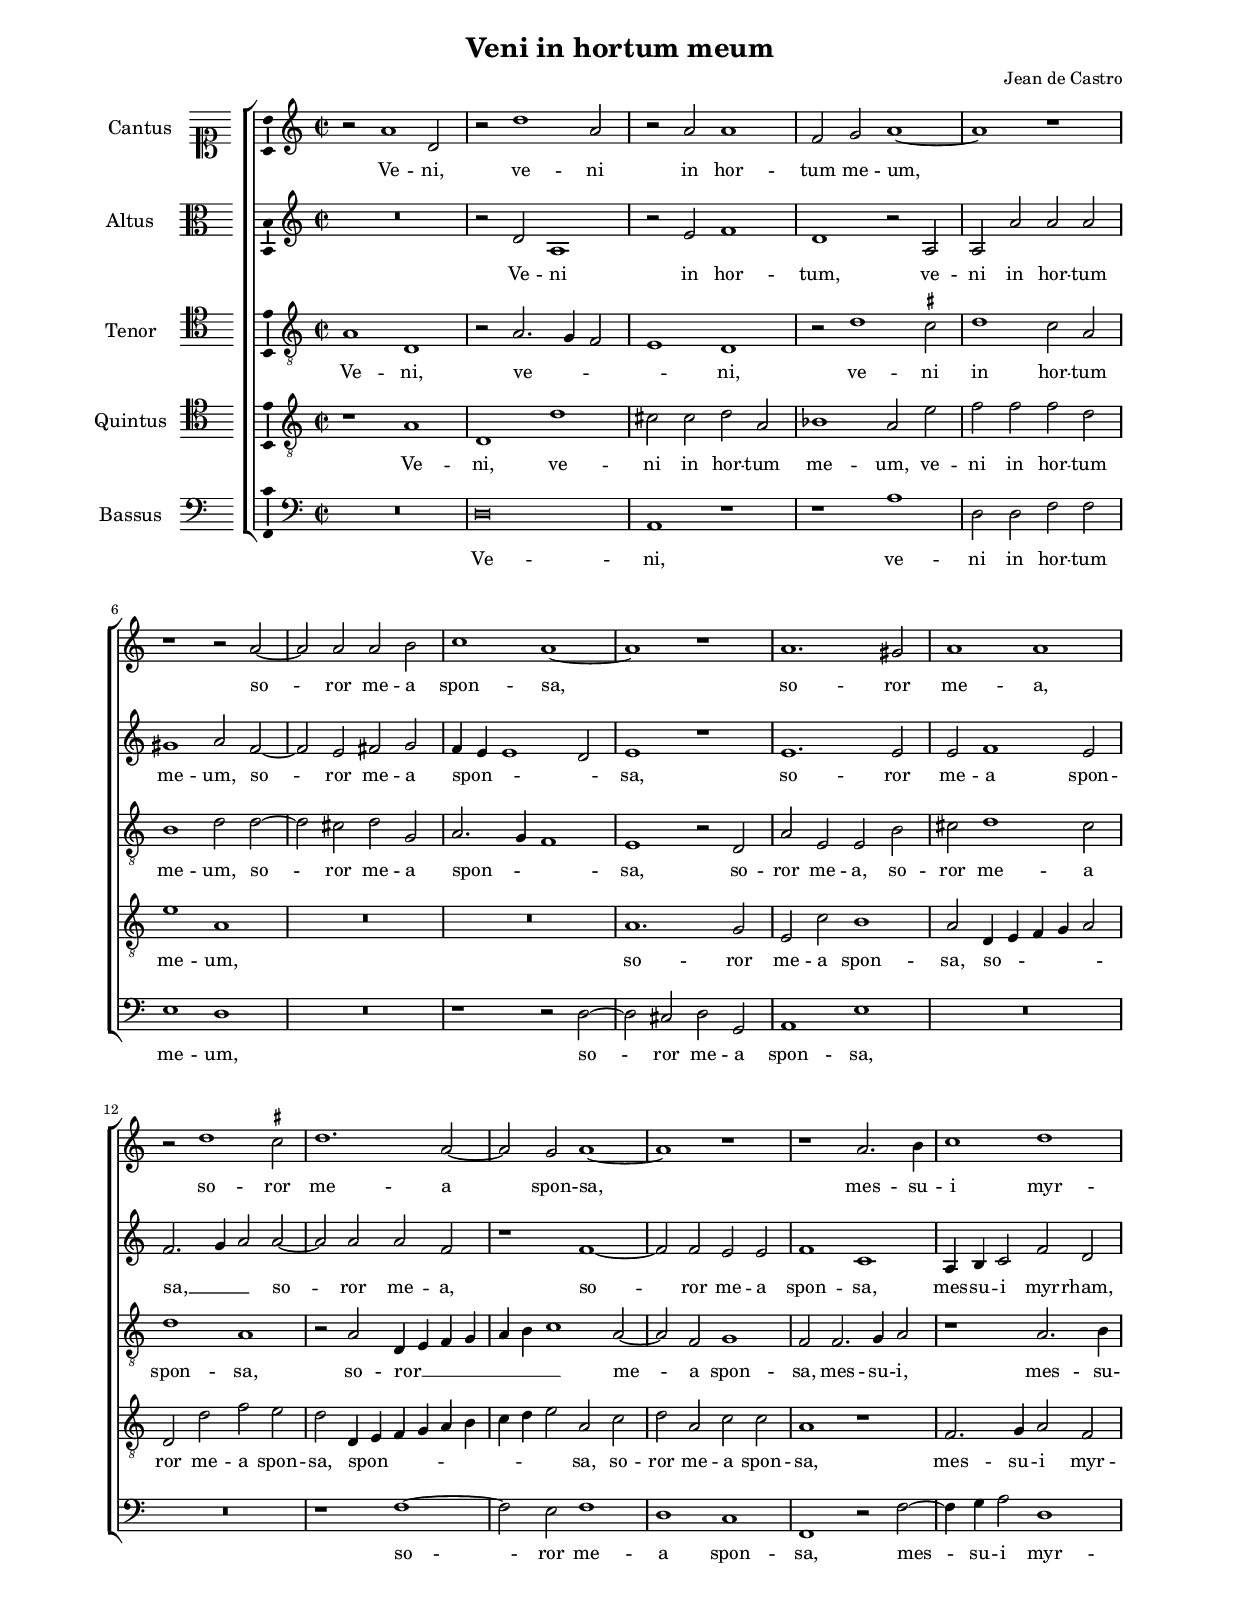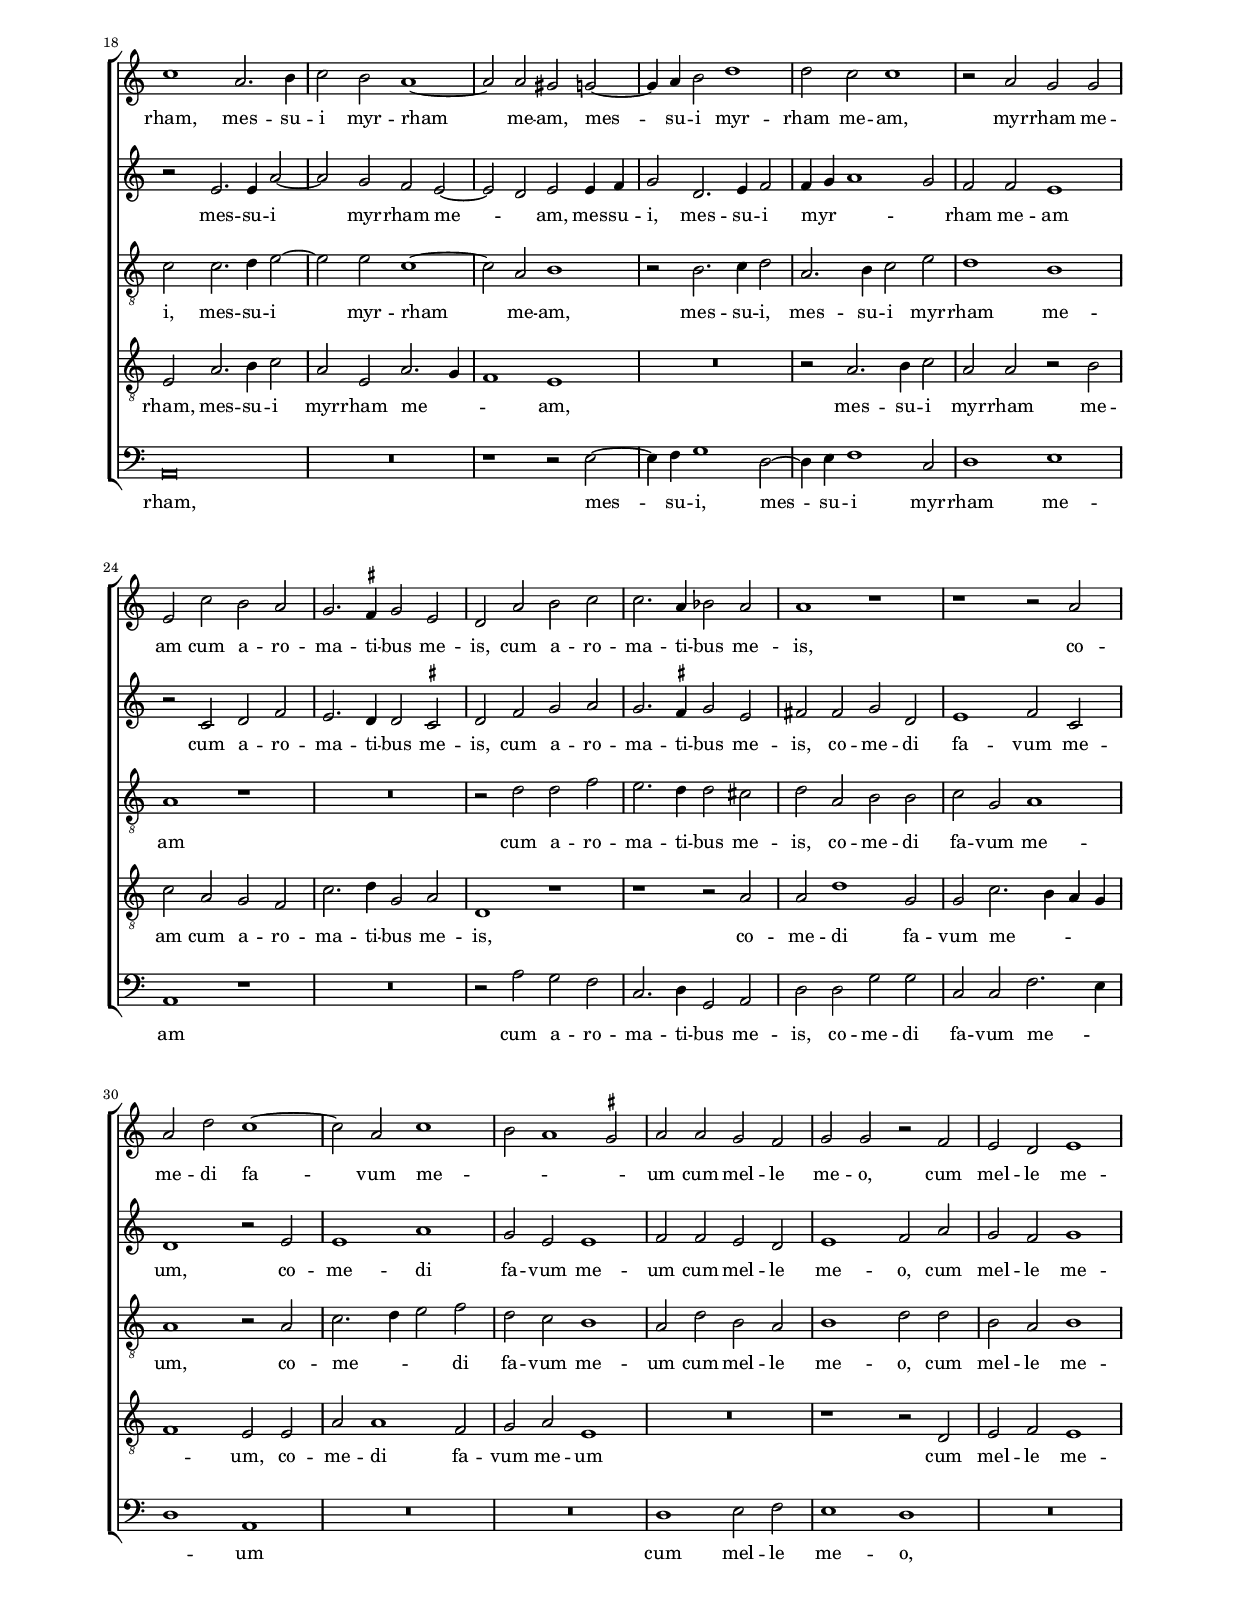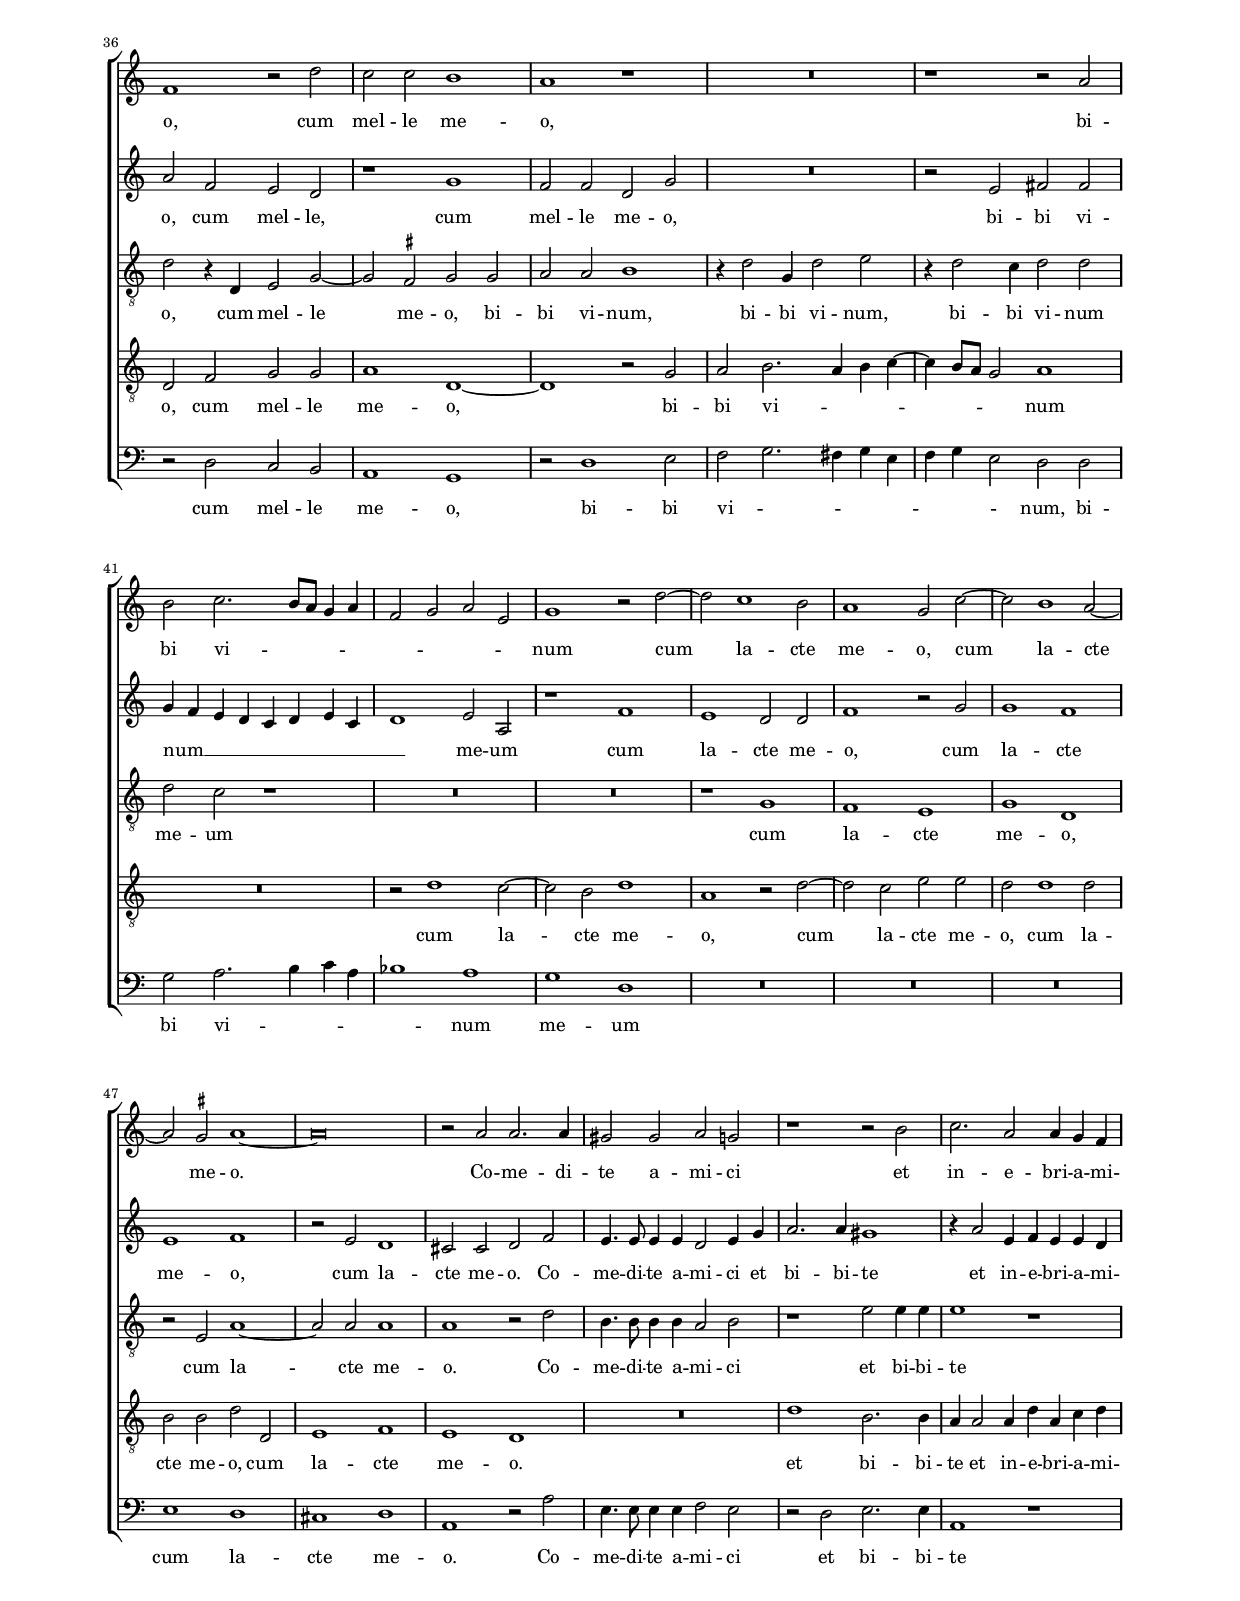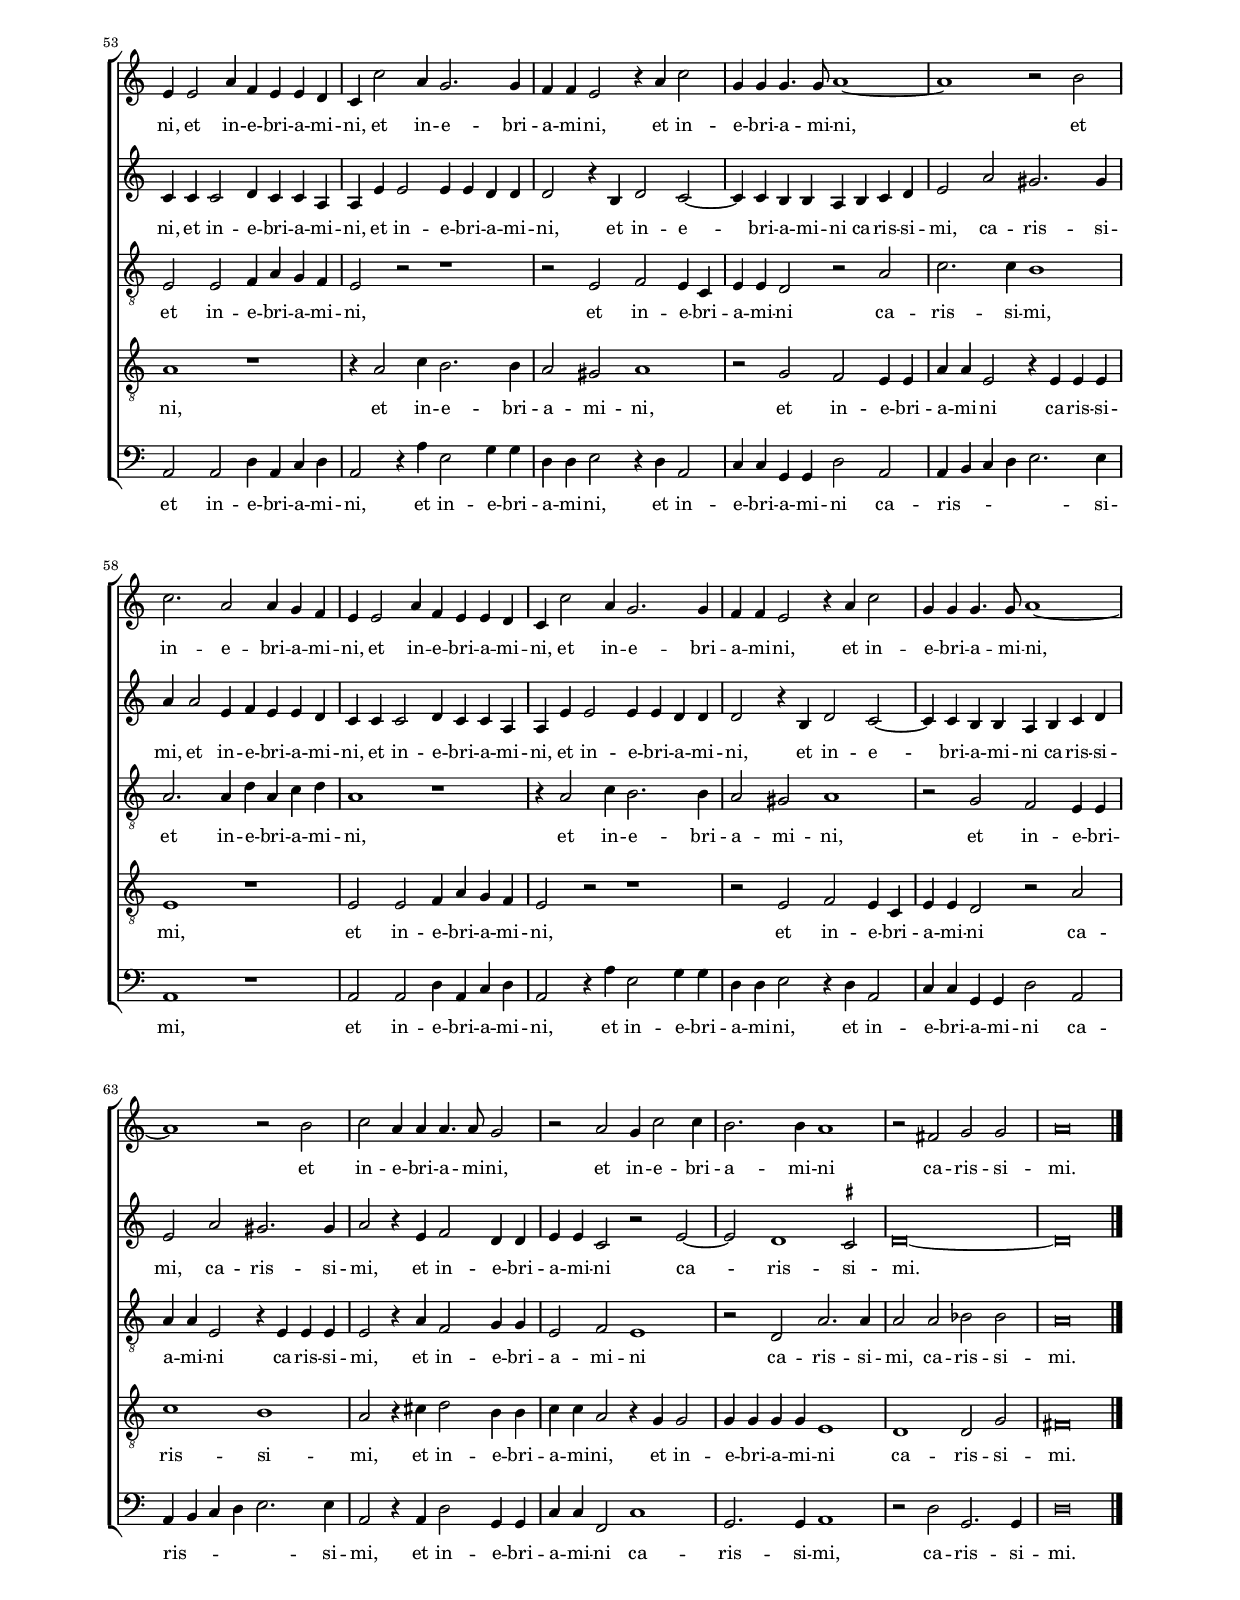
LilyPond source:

\header
{
  title="Veni in hortum meum"
  composer="Jean de Castro"
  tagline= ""
}

\version "2.24.2"
\include "deutsch.ly"
#(set-global-staff-size 15)
% #(set-default-paper-size "letter")
#(ly:set-option 'point-and-click #f)


\paper
	{
	top-margin = 1.8 \cm
	bottom-margin = 1.8 \cm
	left-margin = 2 \cm
	right-margin = 2 \cm
	ragged-bottom = ##f
	ragged-last-bottom = ##f
	print-page-number = ##f
	system-system-spacing = #'((basic-distance . 17) (minimum-distance . 14) (padding . 6) (strechability . 150))
%	systems-per-page = 3
%	min-systems-per-page = 3
	markup-system-spacing.basic-distance = #12
%	print-all-headers = ##t
%	print-first-page-number = ##t
%	first-page-number = 1
	}

	
global = {
	\key c \major
	\time 2/2 \set Score.measureLength = #(ly:make-moment 2/1)
	\skip 1*136 \bar "|."
	}

	ficta = { \once \set suggestAccidentals = ##t }

	forget = #(define-music-function (music) (ly:music?) #{
		\accidentalStyle forget
		$music
		\accidentalStyle default
		#})

	m = \melisma
	me = \melismaEnd
%	\mark \markup { \override #'(style . baroque) { \note  {\breve} #1 = \note {\breve.} #1 } }



incipitcantus = \markup { \score {
	{
	\set Staff.instrumentName = \markup { \fontsize #1 "Cantus" }
	\key c \major
	\clef soprano
	s4 \bar ""
	}
	\layout  {
	raggedright = ##t
	indent = 1.6 \cm
	line-width = 2.5\cm	
	\context { \Staff \remove Time_signature_engraver }
	\override Staff.Clef.Y-extent = #'(0 . 0)
	}} \hspace #1 }

      
incipitaltus = \markup { \score {
	{
	\set Staff.instrumentName = \markup { \fontsize #1 "Altus" }
	\key c \major
	\clef alto
	s4 \bar ""
	}
	\layout  {
	raggedright = ##t
	indent = 1.6 \cm
	line-width = 2.5\cm	
	\context { \Staff \remove Time_signature_engraver }
	\override Staff.Clef.Y-extent = #'(0 . 0)
	}} \hspace #1 }


incipittenor = \markup { \score {
	{
	\set Staff.instrumentName = \markup { \fontsize #1 "Tenor" }
	\key c \major
	\clef tenor
	s4 \bar ""
	}
	\layout  {
	raggedright = ##t
	indent = 1.6 \cm
	line-width = 2.5\cm	
	\context { \Staff \remove Time_signature_engraver }
	\override Staff.Clef.Y-extent = #'(0 . 0)
	}} \hspace #1 }
      
      
incipitquintus = \markup { \score {
	{
	\set Staff.instrumentName = \markup { \fontsize #1 "Quintus" }
	\key c \major
	\clef tenor
	s4 \bar ""
	}
	\layout  {
	raggedright = ##t
	indent = 1.6 \cm
	line-width = 2.5\cm	
	\context { \Staff \remove Time_signature_engraver }
	\override Staff.Clef.Y-extent = #'(0 . 0)
	}} \hspace #1 }
      
      
incipitbassus = \markup { \score {
	{
	\set Staff.instrumentName = \markup { \fontsize #1 "Bassus" }
	\key c \major
	\clef bass
	s4 \bar ""
	}
	\layout  {
	raggedright = ##t
	indent = 1.6 \cm
	line-width = 2.5\cm	
	\context { \Staff \remove Time_signature_engraver }
	\override Staff.Clef.Y-extent = #'(0 . 0)
	}} \hspace #1 }


cantus =  \relative c''
	{
	r2 a1 d,2
	r2 d'1 a2
	r2 a a1
	f2 g a1~
%5
	a1 r |
	r1 r2 a~
	a2 a a h
	c1 a~
	a1 r
%10
	a1. gis2 |
	a1 a
	r2 d1 \ficta cis2
	d1. a2~
	a2 g2 a1~
%15
	a1 r |
	r1 a2. h4
	c1 d
	c1 a2. h4
	c2 h a1~
%20
	a2 a gis g~ |
	g4 a h2 d1
	d2 c c1
	r2 a g g
	e2 c' h a |
%25
	g2. \ficta fis4 g2 e |
	d2 a' h c
	c2. a4 b2 a
	a1 r
	r1 r2 a
%30
	a2 d c1~ |
	c2 a c1
	h2 a1 \ficta gis2
	a2 a g f2
	g2 g r f
%35
	e2 d e1 |
	f1 r2 d'
	c2 c h1
	a1 r
	R\breve
%40
	r1 r2 a |
	h2 c2. h8 a g4 a
	f2 g a e
	g1 r2 d'~
	d2 c1 h2
%45
	a1 g2 c~ |
	c2 h1 a2~
	a2 \ficta gis a1~
	a\breve
	r2 a a2. a4
%50
	gis2 gis a g |
	r1 r2 h
	c2. a2 a4 g f
	e4 e2 a4 f e e d
	c4 c'2 a4 g2. g4
%55
	f4 f e2 r4 a c2 |
	g4 g g4. g8 a1~
	a1 r2 h
	c2. a2 a4 g f
	e4 e2 a4 f e e d
%60
	c4 c'2 a4 g2. g4 |
	f4 f e2 r4 a c2
	g4 g g4. g8 a1~
	a1 r2 h
	c2 a4 a a4. a8 g2
%65
	r2 a g4 c2 c4 |
	h2. h4 a1
	r2 fis g g
	a\breve |
	}


altus =  \relative c'
	{
	R\breve
	r2 d a1
	r2 e' f1
	d1 r2 a
%5
	a2 a' a a |
	gis1 a2 f~
	f2 e fis g
	f4 e e1 d2
	e1 r
%10
	e1. e2 |
	e2 f1 e2
	f2. g4 a2 a~
	a2 a a f
	r1 f~
%15
	f2 f e e |
	f1 c
	a4 h c2 f d
	r2 e2. e4 a2~
	a2 g f e~
%20
	e2 d e e4 f |
	g2 d2. e4 f2
	f4 g a1 g2
	f2 f e1
	r2 c d f
%25
	e2. d4 d2 \ficta cis |
	d2 f g a
	g2. \ficta fis4 g2 e
	fis2 fis g d
	e1 f2 c
%30
	d1 r2 e |
	e1 a
	g2 e e1
	f2 f e d
	e1 f2 a
%35
	g2 f g1 |
	a2 f e d
	r1 g
	f2 f d g
	R\breve
%40
	r2 e fis fis |
	g4 f e d c d e c
	d1 e2 a,
	r1 f'
	e1 d2 d
%45
	f1 r2 g |
	g1 f
	e1 f
	r2 e d1
	cis2 cis d f
%50
	e4. e8 e4 e  d2 e4 g |
	a2. a4 gis1
	r4 a2 e4 f e e d
	c4 c c2 d4 c c a
	a4 e' e2 e4 e d d
%55
	d2 r4 h d2 c~ |
	c4 c h h a h c d
	e2 a gis2. gis4
	a4 a2 e4 f e e d
	c4 c c2 d4 c c a
%60
	a4 e' e2 e4 e d d |
	d2 r4 h d2 c~
	c4 c h h a h c d
	e2 a gis2. gis4
	a2 r4 e f2 d4 d
%65
	e4 e c2 r e~ |
	e2 d1 \ficta cis2
	d\breve~
	d\breve |
	}


tenor =  \relative c'
	{
	a1 d,
	r2 a'2. g4 f2
	e1 d
	r2 d'1 \ficta cis2
%5
	d1 c2 a |
	h1 d2 d~
	d2 cis d g,
	a2. g4 f1
	e1 r2 d
%10
	a'2 e e h' |
	cis2 d1 cis2
	d1 a
	r2 a d,4 e f g
	a4 h c1 a2~
%15
	a2 f2 g1 |
	f2 f2. g4 a2
	r1 a2. h4
	c2 c2. d4 e2~
	e2 e c1~
%20
	c2 a h1 |
	r2 h2. c4 d2
	a2. h4 c2 e
	d1 h
	a1 r
%25
	R\breve |
	r2 d d f
	e2. d4 d2 cis
	d2 a h h
	c2 g a1
%30
	a1 r2 a |
	c2. d4 e2 f
	d2 c h1
	a2 d h a
	h1 d2 d
%35
	h2 a h1 |
	d2 r4 d, e2 g~
	g2 \ficta fis g g
	a2 a h1
	r4 d2 g,4 d'2 e
%40
	r4 d2 c4 d2 d |
	d2 c r1
	R\breve
	R\breve
	r1 g
%45
	f1 e |
	g1 d
	r2 e a1~
	a2 a a1
	a1 r2 d
%50
	h4. h8 h4 h a2 h |
	r1 e2 e4 e
	e1 r
	e,2 e f4 a g f
	e2 r r1
%55
	r2 e f e4 c |
	e4 e d2 r a'
	c2. c4 h1
	a2. a4 d a c d
	a1 r
%60
	r4 a2 c4 h2. h4 |
	a2 gis a1
	r2 g f e4 e
	a4 a e2 r4 e e e
	e2 r4 a f2 g4 g
%65
	e2 f e1 |
	r2 d a'2. a4
	a2 a b b
	a\breve |
	}


quintus  =  \relative c'
	{
	r1 a
	d,1 d'
	cis2 cis d a
	b1 a2 e'
%5
	f2 f f d |
	e1 a,
	R\breve
	R\breve
	a1. g2
%10
	e2 c' h1 |
	a2 d,4 e f g a2
	d,2 d' f e
	d2 d,4 e f g a h
	c4 d e2 a, c
%15
	d2 a c c |
	a1 r
	f2. g4 a2 f
	e2 a2. h4 c2
	a2 e a2. g4
%20
	f1 e |
	R\breve
	r2 a2. h4 c2
	a2 a r h
	c2 a g f
%25
	c'2. d4 g,2 a |
	d,1 r
	r1 r2 a'
	a2 d1 g,2
	g2 c2. h4 a g
%30
	f1 e2 e |
	a2 a1 f2
	g2 a e1
	R\breve
	r1 r2 d
%35
	e2 f e1 |
	d2 f g g
	a1 d,~
	d1 r2 g
	a2 h2. a4 h4 c~
%40
	c4 h8 a g2 a1 |
	R\breve
	r2 d1 c2~
	c2 h d1
	a1 r2 d~
%45
	d2 c e e |
	d2 d1 d2
	h2 h d d,
	e1 f
	e1 d
%50
	R\breve |
	d'1 h2. h4
	a4 a2 a4 d a c d
	a1 r
	r4 a2 c4 h2. h4
%55
	a2 gis a1 |
	r2 g f e4 e
	a4 a e2 r4 e e e
	e1 r
	e2 e f4 a g f
%60
	e2 r r1 |
	r2 e f e4 c
	e4 e d2 r a'
	c1 h
	a2 r4 cis d2 h4 h
%65
	c4 c a2 r4 g g2 |
	g4 g g g e1
	d1 d2 g
	fis\breve |
	}


bassus  =  \relative c
	{
	R\breve
	d\breve
	a1 r
	r1 a'
%5
	d,2 d f f |
	e1 d
	R\breve
	r1 r2 d~
	d2 cis d g,
%10
	a1 e' |
	R\breve
	R\breve
	r1 f~
	f2 e f1
%15
	d1 c |
	f,1 r2 f'~
	f4 g a2 d,1
	a\breve
	R\breve
%20
	r1 r2 e'~ |
	e4 f g1 d2~
	d4 e f1 c2
	d1 e
	a,1 r
%25
	R\breve |
	r2 a' g f
	c2. d4 g,2 a
	d2 d g g
	c,2 c f2. e4
%30
	d1 a |
	R\breve
	R\breve
	d1 e2 f
	e1 d
%35
	R\breve |
	r2 d c h
	a1 g
	r2 d'1 e2
	f2 g2. fis4 g e
%40
	f4 g e2 d d |
	g2 a2. h4 c a
	b1 a
	g1 d
	R\breve
%45
	R\breve |
	R\breve
	e1 d
	cis1 d
	a1 r2 a'
%50
	e4. e8 e4 e f2 e |
	r2 d e2. e4
	a,1 r
	a2 a d4 a c d
	a2 r4 a' e2 g4 g
%55
	d4 d e2 r4 d a2 |
	c4 c g g d'2 a
	a4 h c d e2. e4
	a,1 r
	a2 a d4 a c d
%60
	a2 r4 a' e2 g4 g |
	d4 d e2 r4 d a2
	c4 c g g d'2 a
	a4 h c d e2. e4
	a,2 r4 a d2 g,4 g
%65
	c4 c f,2 c'1 |
	g2. g4 a1
	r2 d2 g,2. g4
	d'\breve |
	}


lyricscantus = \lyricmode {
	Ve -- ni,
	ve -- ni in hor -- tum me -- um,
	so -- ror me -- a spon -- sa,
	so -- ror me -- a,
	so -- ror me -- a spon -- sa,
	mes -- su -- i myr -- rham,
	mes -- su -- i myr -- rham me -- am,
	mes -- su -- i myr -- rham me -- am,
	myr -- rham me -- am
	cum a -- ro -- ma -- ti -- bus me -- is,
	cum a -- ro -- ma -- ti -- bus me -- is,
	co -- me -- di fa -- vum me -- _ _ _ um
	cum mel -- le me -- o,
	cum mel -- le me -- o,
	cum mel -- le me -- o,
	bi -- bi vi -- _ _ _ _ _ _ _ _ num
	cum la -- cte me -- o,
	cum la -- cte me -- o.
	Co -- me -- di -- te a -- mi -- ci
	et in -- e -- bri -- a -- mi -- ni,
	et in -- e -- bri -- a -- mi -- ni,
	et in -- e -- bri -- a -- mi -- ni,
	et in -- e -- bri -- a -- mi -- ni,
	et in -- e -- bri -- a -- mi -- ni,
	et in -- e -- bri -- a -- mi -- ni,
	et in -- e -- bri -- a -- mi -- ni,
	et in -- e -- bri -- a -- mi -- ni,
	et in -- e -- bri -- a -- mi -- ni,
	et in -- e -- bri -- a -- mi -- ni
	ca -- ris -- si -- mi.
	}


lyricsaltus = \lyricmode {
	Ve -- ni in hor -- tum,
	ve -- ni in hor -- tum me -- um,
	so -- ror me -- a spon -- _ _ _ sa,
	so -- ror me -- a spon -- sa, __ _ _
	so -- ror me -- a,
	so -- ror me -- a spon -- sa,
	mes -- su -- i myr -- rham,
	mes -- su -- i myr -- rham me -- _ am,
	mes -- su -- i,
	mes -- su -- i myr -- _ _ _ rham me -- am
	cum a -- ro -- ma -- ti -- bus me -- is,
	cum a -- ro -- ma -- ti -- bus me -- is,
	co -- me -- di fa -- vum me -- um,
	co -- me -- di fa -- vum me -- um
	cum mel -- le me -- o,
	cum mel -- le me -- o,
	cum mel -- le,
	cum mel -- le me -- o,
	bi -- bi vi -- num __ _ _ _ _ _ _ _ _ me -- um
	cum la -- cte me -- o,
	cum la -- cte me -- o,
	cum la -- cte me -- o.
	Co -- me -- di -- te a -- mi -- ci
	et bi -- bi -- te
	et in -- e -- bri -- a -- mi -- ni,
	et in -- e -- bri -- a -- mi -- ni,
	et in -- e -- bri -- a -- mi -- ni,
	et in -- e -- bri -- a -- mi -- ni
	ca -- ris -- si -- mi,
	ca -- ris -- si -- mi,
	et in -- e -- bri -- a -- mi -- ni,
	et in -- e -- bri -- a -- mi -- ni,
	et in -- e -- bri -- a -- mi -- ni,
	et in -- e -- bri -- a -- mi -- ni
	ca -- ris -- si -- mi,
	ca -- ris -- si -- mi,
	et in -- e -- bri -- a -- mi -- ni
	ca -- ris -- si -- mi.
	}


lyricstenor = \lyricmode {
	Ve -- ni,
	ve -- _ _ _ ni,
	ve -- ni in hor -- tum me -- um,
	so -- ror me -- a spon -- _ _ sa,
	so -- ror me -- a,
	so -- ror me -- a spon -- sa,
	so -- ror __ _ _ _ _ _ _ me -- a spon -- sa,
	mes -- su -- i,
	mes -- su -- i,
	mes -- su -- i myr -- rham me -- am,
	mes -- su -- i,
	mes -- su -- i myr -- rham me -- am
	cum a -- ro -- ma -- ti -- bus me -- is,
	co -- me -- di fa -- vum me -- um,
	co -- me -- _ _ di fa -- vum me -- um
	cum mel -- le me -- o,
	cum mel -- le me -- o,
	cum mel -- le me -- o,
	bi -- bi vi -- num,
	bi -- bi vi -- num,
	bi -- bi vi -- num me -- um
	cum la -- cte me -- o,
	cum la -- cte me -- o.
	Co -- me -- di -- te a -- mi -- ci
	et bi -- bi -- te
	et in -- e -- bri -- a -- mi -- ni,
	et in -- e -- bri -- a -- mi -- ni
	ca -- ris -- si -- mi,
	et in -- e -- bri -- a -- mi -- ni,
	et in -- e -- bri -- a -- mi -- ni,
	et in -- e -- bri -- a -- mi -- ni
	ca -- ris -- si -- mi,
	et in -- e -- bri -- a -- mi -- ni
	ca -- ris -- si -- mi,
	ca -- ris -- si -- mi.
	}


lyricsquintus = \lyricmode {
	Ve -- ni,
	ve -- ni in hor -- tum me -- um,
	ve -- ni in hor -- tum me -- um,
	so -- ror me -- a spon -- sa,
	so -- _ _ _ _ ror me -- a spon -- sa,
	spon -- _ _ _ _ _ _ _ _ sa,
	so -- ror me -- a spon -- sa,
	mes -- su -- i myr -- rham,
	mes -- su -- i myr -- rham me -- _ _ am,
	mes -- su -- i myr -- rham me -- am
	cum a -- ro -- ma -- ti -- bus me -- is,
	co -- me -- di fa -- vum me -- _ _ _ _ um,
	co -- me -- di fa -- vum me -- um
	cum mel -- le me -- o,
	cum mel -- le me -- o,
	bi -- bi vi -- _ _ _ _ _ _ num
	cum la -- cte me -- o,
	cum la -- cte me -- o,
	cum la -- cte me -- o,
	cum la -- cte me -- o.
	et bi -- bi -- te
	et in -- e -- bri -- a -- mi -- ni,
	et in -- e -- bri -- a -- mi -- ni,
	et in -- e -- bri -- a -- mi -- ni
	ca -- ris -- si -- mi,
	et in -- e -- bri -- a -- mi -- ni,
	et in -- e -- bri -- a -- mi -- ni
	ca -- ris -- si -- mi,
	et in -- e -- bri -- a -- mi -- ni,
	et in -- e -- bri -- a -- mi -- ni
	ca -- ris -- si -- mi.
	}


lyricsbassus = \lyricmode {
	Ve -- ni,
	ve -- ni in hor -- tum me -- um,
	so -- ror me -- a spon -- sa,
	so -- ror me -- a spon -- sa,
	mes -- su -- i myr -- rham,
	mes -- su -- i,
	mes -- su -- i myr -- rham me -- am
	cum a -- ro -- ma -- ti -- bus me -- is,
	co -- me -- di fa -- vum me -- _ _ um
	cum mel -- le me -- o,
	cum mel -- le me -- o,
	bi -- bi vi -- _ _ _ _ _ _ _ num,
	bi -- bi vi -- _ _ _ _ num me -- um
	cum la -- cte me -- o.
	Co -- me -- di -- te a -- mi -- ci
	et bi -- bi -- te
	et in -- e -- bri -- a -- mi -- ni,
	et in -- e -- bri -- a -- mi -- ni,
	et in -- e -- bri -- a -- mi -- ni
	ca -- ris -- _ _ _ _ si -- mi,
	et in -- e -- bri -- a -- mi -- ni,
	et in -- e -- bri -- a -- mi -- ni,
	et in -- e -- bri -- a -- mi -- ni
	ca -- ris -- _ _ _ _ si -- mi,
	et in -- e -- bri -- a -- mi -- ni
	ca -- ris -- si -- mi,
	ca -- ris -- si -- mi.
	}


\score
{  
	\transpose c c {
	\new ChoirStaff \with { \override StaffGrouper.staff-staff-spacing.basic-distance = #12 }
	<<

	\new Staff << \global
	\new Voice="v1" {
		\set Staff.instrumentName=\incipitcantus
%		\set Staff.instrumentName= "S"
		\set Staff.midiInstrument = "reed organ"
		\clef violin
		\cantus }
	\new Lyrics \lyricsto "v1" {\lyricscantus }
	>>


	\new Staff << \global
	\new Voice="v2" {
		\set Staff.instrumentName=\incipitaltus
%		\set Staff.instrumentName= "A"
		\set Staff.midiInstrument = "reed organ"
		\clef violin 
		\altus}
	\new Lyrics \lyricsto "v2" {\lyricsaltus }
	>>


	\new Staff << \global
	\new Voice="v3" {
		\set Staff.instrumentName=\incipittenor
%		\set Staff.instrumentName= "T"
		\set Staff.midiInstrument = "reed organ"
		\clef "G_8"
		\tenor }
	\new Lyrics \lyricsto "v3" {\lyricstenor }
	>>


	\new Staff << \global
	\new Voice="v5" {
		\set Staff.instrumentName=\incipitquintus
%		\set Staff.instrumentName= "Q"
		\set Staff.midiInstrument = "reed organ"
		\clef "G_8"
		\quintus}
	\new Lyrics \lyricsto "v5" {\lyricsquintus }
	>>


	\new Staff << \global
	\new Voice="v4" {
		\set Staff.instrumentName=\incipitbassus
%		\set Staff.instrumentName= "B"
		\set Staff.midiInstrument = "reed organ"
		\clef bass 
		\bassus }
	\new Lyrics \lyricsto "v4" {\lyricsbassus}
	>>

	>>
	} % transpose

	\layout
	{
	indent = 2.3\cm
	\context { \Lyrics \override VerticalAxisGroup.nonstaff-relatedstaff-spacing.padding = #1.4 }
%	\context { \Lyrics \override LyricText.font-size = #1 }
	\context { \Staff \consists Ambitus_engraver }
	\context { \Score \override BarNumber.padding = #2 }
	\context { \Voice \override NoteHead.style = #'baroque }
	}

\midi
	{
    \tempo 2 = 85
	}

}


% EOF
